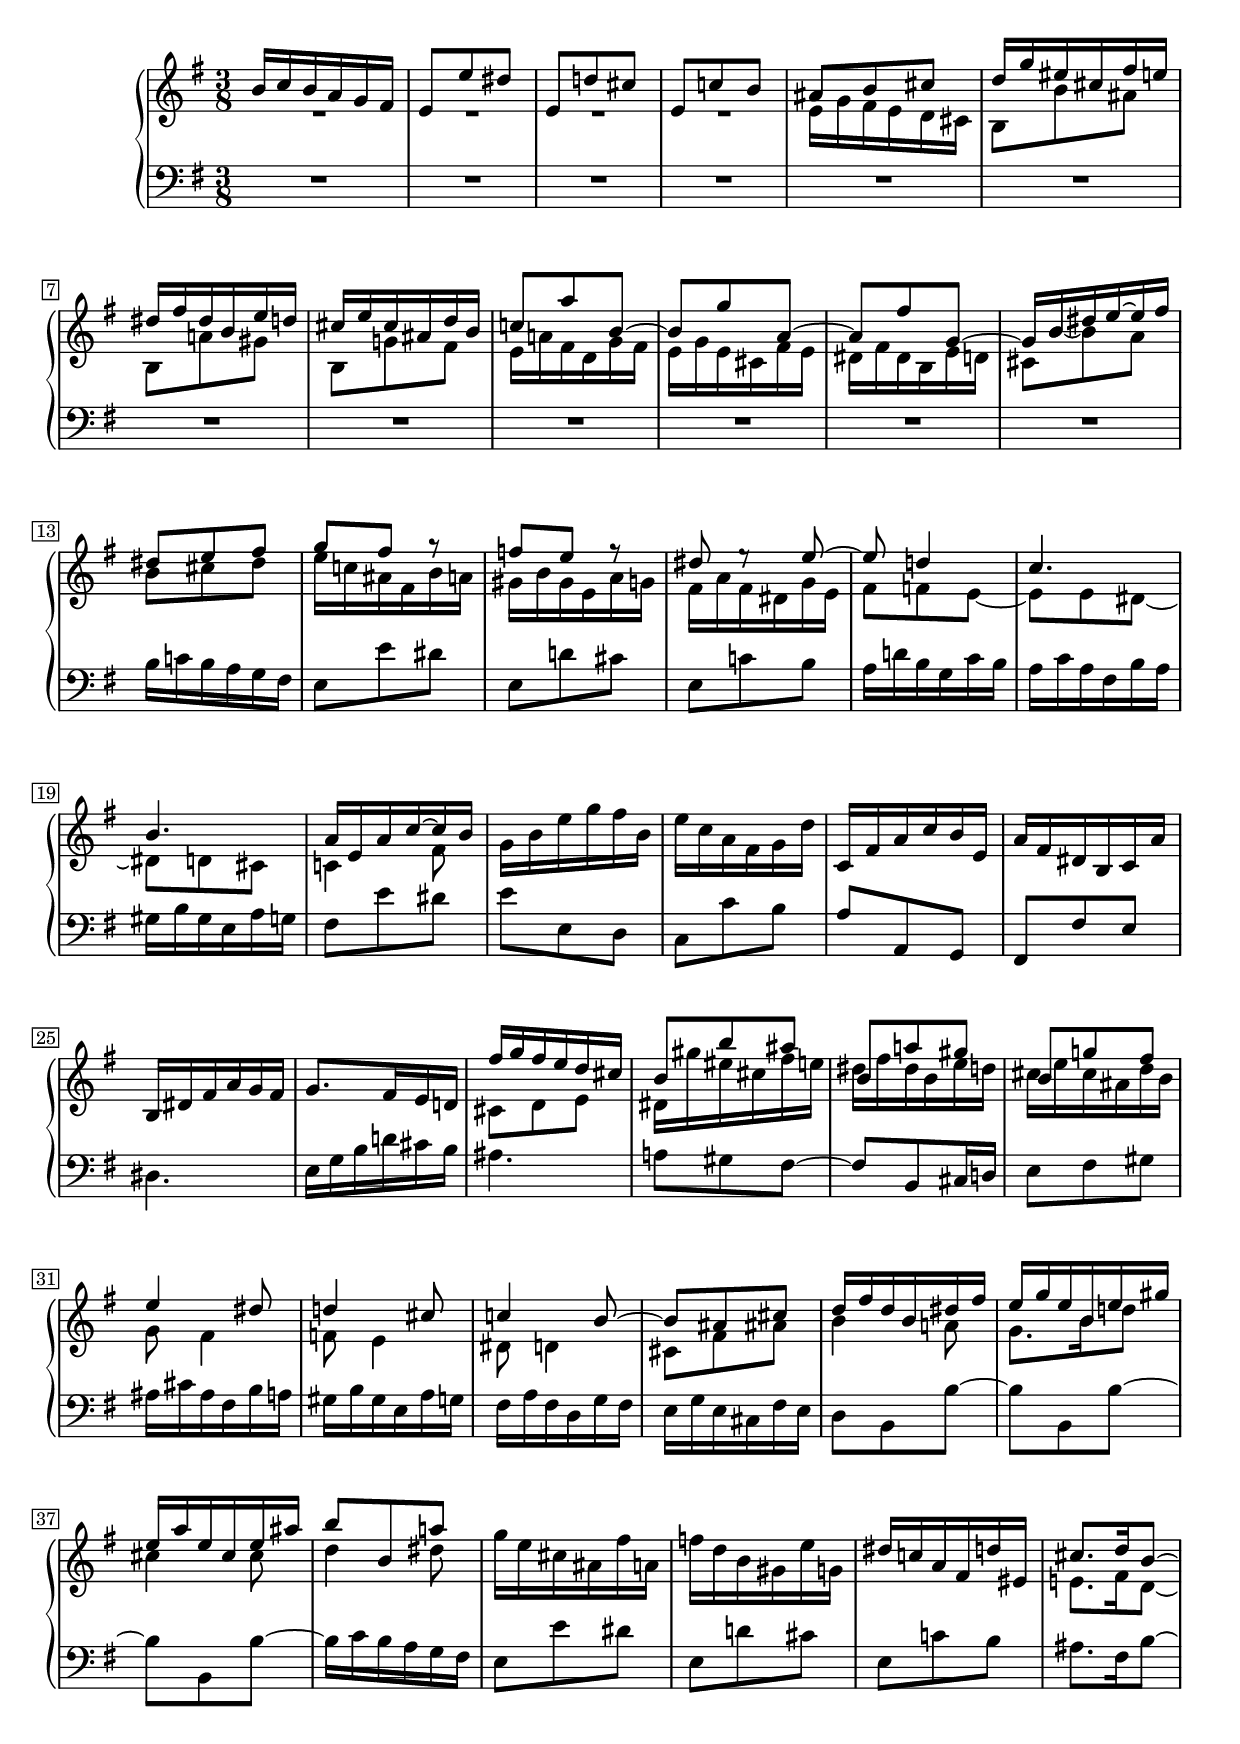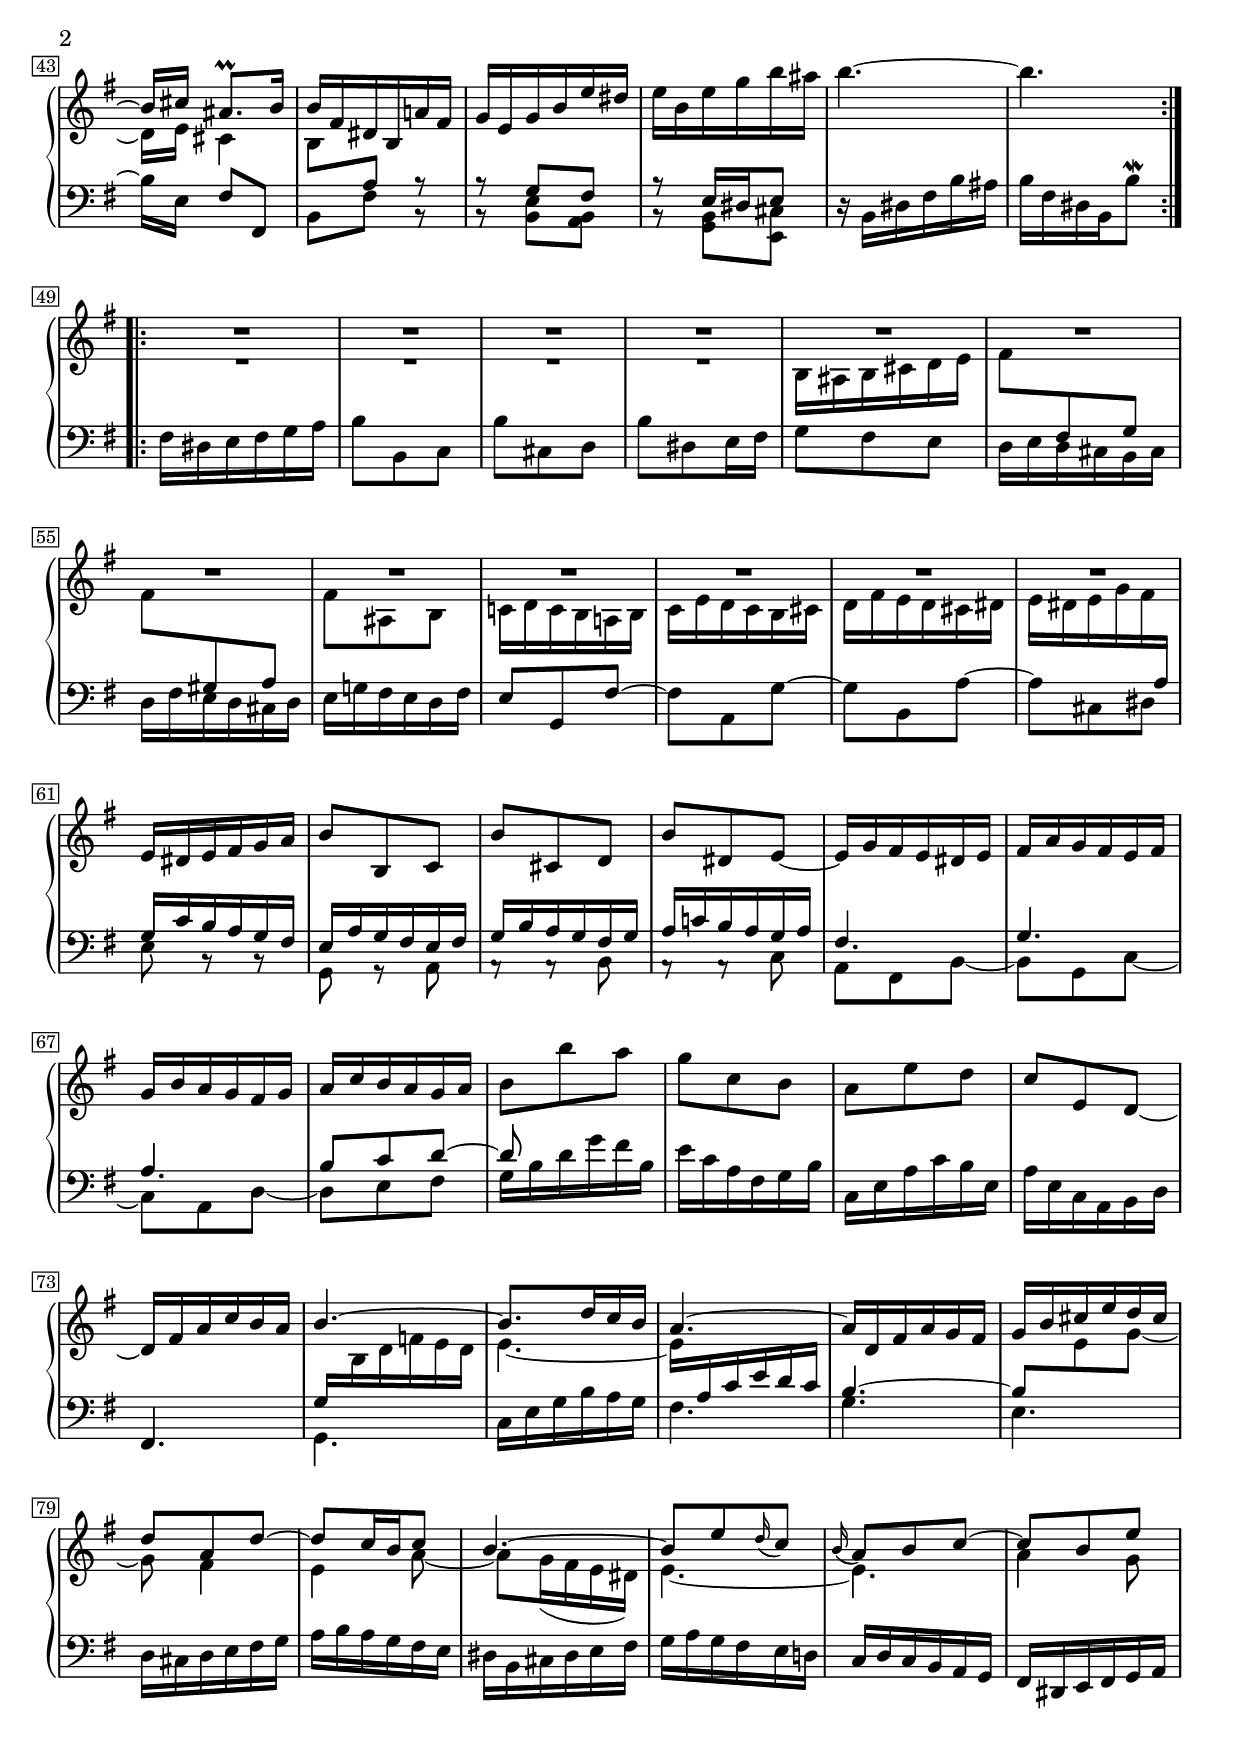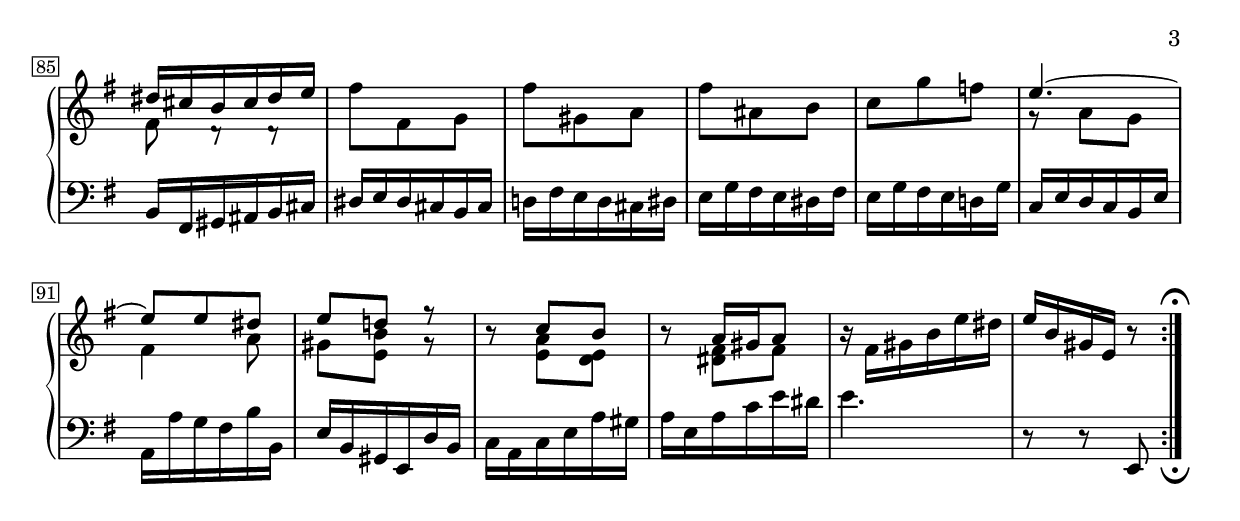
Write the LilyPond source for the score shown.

Global = {
  \key e \minor
  \time 3/8
  \include "../global.ly"
}

Soprano = \context Voice = "one" \relative c'' {
  \voiceOne
  \stemUp\tieUp
  \override MultiMeasureRest.staff-position = #0
  \override Rest.staff-position = #0
  \label #'SuiteVGigue
  %1
  \repeat volta 2 {
  | b16 c b a g fis
  | e8 e' dis
  | e, d' cis
  | e, c' b
  %5
  | ais b cis
  | d16 	g eis cis fis e
  | dis fis dis b e d
  | cis e cis ais d b
  | c8 a' b,~
  %10
  | b g' a,~
  | a fis' g,~
  | g16 b dis e~ e fis
  | dis8 e fis
  | g fis g\rest
  %15
  | f e f\rest
  | dis e\rest e~
  | e d4
  | c4.
  | b
  %20
  | a16 e a c~ c b
  | \stemNeutral g b e g fis b,
  | e c a fis g d'
  | c, fis a c b e,
  | a fis dis b c a'
  %25
  | b, dis fis a g fis
  | g8. fis16 e d
  | \stemUp fis' g fis e d cis
  | b8 b' ais
  | b, a' gis
  %30
  | b, g' fis
  | e4 dis8
  | d4 cis8
  | c4 b8~
  | b ais cis
  %35
  | d16 fis d b dis fis
  | e g e b e gis
  | e a e cis e ais
  | b8 b, a'
  | \stemNeutral g16 e cis ais fis' a,
  %40
  | f' d b gis e' g,
  | dis' c! a fis d' eis,
  | \stemUp cis'8.d16 b8~
  | b16 cis ais8.[\prall b16]
  | b fis dis b a' fis
  %45
  | \stemNeutral\tieNeutral g e g b e dis
  | e b e g b ais
  | b4.~
  | b
  }
  \break
  \repeat volta 2 {
  | R1*3/8*12
  %61
  | e,,16 dis e fis g a
  | b8 b, c
  | b' cis, d
  | b' dis, e~
  %65
  | e16 g fis e dis e
  | fis a g fis e fis
  | g b a g fis g
  | a c b a g a
  | b8 b' a
  %70
  | g c, b
  | a e' d
  | c e, d~
  | d16 fis a c b a
  | \stemUp\tieUp b4.~
  %75
  | b8. d16 c b
  | a4.~
  | a16 d, fis a g fis
  | g b cis e d cis
  | d8 a d~
  %80
  | d c16 b c8
  | b4.~
  | b8 e \once\slurDown \appoggiatura d16 c8
  | \once\shape #'((0 . 0.3) (0 . 0.3) (0 . 0.3) (0 . 0.3)) Slur
    \once\slurDown \appoggiatura b16 a8 b c~
  | c b e
  %85
  | dis16 cis b cis dis e
  | \stemNeutral fis8 fis, g
  | fis' gis, a
  | fis' ais, b
  | c g' f
  %90
  | \stemUp \once\override Tie.staff-position = #5 e4.~
  | e8 e dis
  | e d f\rest
  | r c b
  | r a16 gis a8
  %95
  | \stemNeutral r16 fis gis b e dis
  | e b gis e r8
    \override Score.TextMark.self-alignment-X = #CENTER
    \textEndMark \markup { \musicglyph "scripts.ufermata" }  }
}

Alto = \context Voice = "two" \relative c' {
  \voiceTwo
  \stemDown\tieDown
  \override Rest.staff-position = #0
  | \magnifyMusic 0.8 { R1*3/8*4 }
  %5
  | e16 g fis e d cis
  | b8 b' ais
  | b, a' gis
  | b, g' fis
  | e16 a fis d g fis
  %10
  | e g e cis fis e
  | dis fis dis b e d
  | << {
      \autoBeamOff
      \omit Flag \omit Stem
      \stemDown s16 b'_~ b8 s
      \undo\omit Flag \undo\omit Stem
      \autoBeamOn
    } \\ {
      \stemDown cis, b' a
    } >>
  | b cis dis
  | e16 c ais fis b a
  %15
  | gis b gis e a g
  | fis a fis dis g e
  | fis8 f e~
  | e e dis~
  | dis d cis
  %20
  | c4 fis8
  | s1*3/8*6
  %27
  | cis8 d e
  | dis16 gis' eis cis fis e
  | dis fis dis b e d
  %30
  | cis e cis ais d b
  | g8 fis4
  | f8 e4
  | dis8 d4
  | cis8 fis ais!
  %35
  | b4 a8
  | g8. b16 d8
  | cis4 cis8
  | d4 dis8
  | s1*3/8*3
  %42
  | e,8. fis16 d8~
  | d16 e cis4
  | b8 \change Staff = "lower" \voiceThree \stemUp a a\rest
  %45
  | a\rest g fis
  | a\rest e16 dis e8
  | \change Staff = "upper" \voiceTwo \stemDown
    s1*3/8*2
  | \magnifyMusic 0.8 { R1*3/8*4 }
  | b'16 ais b cis d e
  | fis8 \change Staff = "lower" \stemUp fis, g
  %55
  | \change Staff = "upper" \stemDown fis' \change Staff = "lower" \stemUp gis, a
  | \change Staff = "upper" \stemDown fis' ais, b
  | c!16 d c b a b
  | c e d c b cis
  | d fis e d cis dis
  %60
  | e dis e g fis \change Staff = "lower" \stemUp\tieUp a,
  | g c b a g fis
  | e a g fis e fis
  | g b a g fis g
  | a c b a g a
  %65
  | fis4.
  | g
  | a
  | b8 c d~
  | d s4
  %70
  | s1*3/8*4
  | g,16 \change Staff = "upper" \stemDown\tieDown b d f e d
  %75
  | e4.~
  | e16 \change Staff = "lower" \stemUp\tieUp a, c e d c
  | b4.~
  | b8 \change Staff = "upper" \stemDown\tieDown e g~
  | g fis4
  %80
  | e4 a8~
  | a g16( fis e dis)
  | e4.~
  | e
  | a4 g8
  %85
  | fis d\rest d\rest
  | s1*3/8*4
  %90
  | g8\rest a g
  | fis4 a8
  | gis <e b'> g\rest
  | s <e a> <d e>
  | s <dis fis> fis
}

Bass = \context Voice = "four" \relative c' {
  \voiceFour
  \stemNeutral\tieNeutral
  \override MultiMeasureRest.staff-position = #0
  \override Rest.staff-position = #0
  \override Script.direction = #UP
  %1
  \repeat volta 2 {
  | R1*3/8*12
  %13
  | b16 c b a g fis
  | e8 e' dis
  | e, d' cis
  | e, c' b
  | a16 d b g c b
  | a c a fis b a
  | gis b gis e a g
  %20
  | fis8 e' dis
  | e e, d
  | c c' b
  | a a, g
  | fis fis' e
  %25
  | dis4.
  | e16 g b d cis b
  | ais4.
  | a8 gis fis~
  | fis b, cis16 d
  %30
  | e8 fis gis
  | ais16 cis ais fis b a
  | gis b gis e a g
  | fis a fis d g fis
  | e g e cis fis e
  %35
  | d8 b b'~
  | b b, b'~
  | b b, b'~
  | b16 c b a g fis
  | e8 e' dis
  %40
  | e, d' cis
  | e, c' b
  | ais8. fis16 b8~
  | b16 e, fis8[ fis,]
  | \stemDown b fis' b,\rest
  %45
  | b\rest <b e> <a b>
  | b\rest <g b> <e cis'>
  | r16 b' dis fis b ais
  | b fis dis b b'8\mordent
  }
  \repeat volta 2 {
  | fis16 dis e fis g a
  %50
  | b8 b, c
  | b' cis, d
  | b' dis, e16 fis
  | g8 fis e
  | d16 e d cis b cis
  %55
  | d fis e d cis d
  | \stemNeutral e g fis e d fis
  | e8 g, fis'~
  | fis a, g'~
  | g b, a'~
  %60
  | a cis, dis
  | e b\rest b\rest
  | \stemDown\tieDown g g\rest a
  | a\rest a\rest b
  | a\rest a\rest c
  %65
  | a fis b~
  | b g c~
  | c a d~
  | d e fis
  | g16 b d g fis b,
  %70
  | \stemNeutral e c a fis g b
  | c, e a c b e,
  | a e c a b d
  | fis,4.
  | \once\stemDown g
  %75
  | c16 e g b a g
  | \stemDown fis4.
  | g
  | e
  | \stemNeutral d16 cis d e fis g
  %80
  | a b a g fis e
  | dis b cis dis e fis
  | g a g fis e d
  | c d c b a g
  | fis dis e fis g a
  %85
  | b fis gis ais b cis
  | dis e dis cis b cis
  | d fis e d cis dis
  | e g fis e dis fis
  | e g fis e d g
  %90
  | c, e d c b e
  | a, a' g fis b b,
  | e b gis e d' b
  | c a c e a gis
  | a e a c e dis
  %95
  | e4.
  | r8 r e,,
    \tweak direction #DOWN
    \textEndMark \markup { \musicglyph "scripts.dfermata" }
  }
}

\score {
  \new PianoStaff
  <<
    \accidentalStyle Score.piano
    \context Staff = "upper" <<
      \set Staff.midiInstrument = #"acoustic grand"
      \Global
      \clef treble
      \Soprano
      \Alto
    >>
    \context Staff = "lower" <<
      \set Staff.midiInstrument = #"acoustic grand"
      \Global
      \clef bass
      \Bass
    >>
  >>
  \header {
    composer = ##f % "Johann Sebastian Bach"
    opus = ##f % "BWV 810"
    title = \markup { "Gigue" }
    subtitle = ##f
  }
  \layout {
    \context {
      \PianoStaff
      \override Parentheses.font-size = #-2
      \override TextScript.font-shape = #'italic
      \override TextScript.font-size = #-1
    }
  }
  \midi {
    \tempo 4 = 100
  }
}
